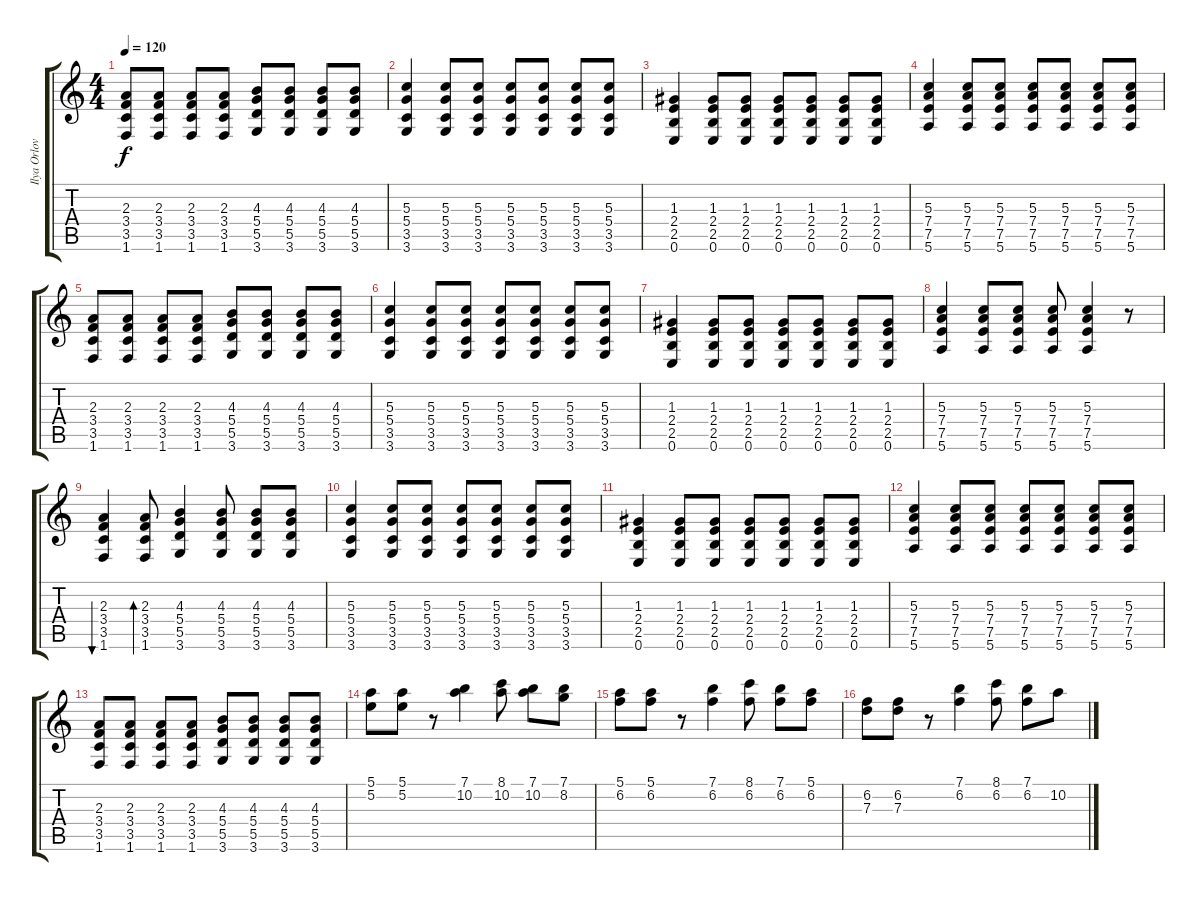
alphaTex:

\track ("Ilya Orlov" "Ilya Orlov") {instrument distortionguitar}
\staff {score tabs}
\tuning (E4 B3 G3 D3 A2 E2) {hide}
\ts (4 4)
\tempo 120
\clef g2
\ks c
(2.3 3.4 3.5 1.6).8{dy f} (2.3 3.4 3.5 1.6).8 (2.3 3.4 3.5 1.6).8 (2.3 3.4 3.5 1.6).8 (4.3 5.4 5.5 3.6).8 (4.3 5.4 5.5 3.6).8 (4.3 5.4 5.5 3.6).8 (4.3 5.4 5.5 3.6).8 |
(5.3 5.4 3.5 3.6).4 (5.3 5.4 3.5 3.6).8 (5.3 5.4 3.5 3.6).8 (5.3 5.4 3.5 3.6).8 (5.3 5.4 3.5 3.6).8 (5.3 5.4 3.5 3.6).8 (5.3 5.4 3.5 3.6).8 |
(1.3 2.4 2.5 0.6).4 (1.3 2.4 2.5 0.6).8 (1.3 2.4 2.5 0.6).8 (1.3 2.4 2.5 0.6).8 (1.3 2.4 2.5 0.6).8 (1.3 2.4 2.5 0.6).8 (1.3 2.4 2.5 0.6).8 |
(5.3 7.4 7.5 5.6).4 (5.3 7.4 7.5 5.6).8 (5.3 7.4 7.5 5.6).8 (5.3 7.4 7.5 5.6).8 (5.3 7.4 7.5 5.6).8 (5.3 7.4 7.5 5.6).8 (5.3 7.4 7.5 5.6).8 |
(2.3 3.4 3.5 1.6).8 (2.3 3.4 3.5 1.6).8 (2.3 3.4 3.5 1.6).8 (2.3 3.4 3.5 1.6).8 (4.3 5.4 5.5 3.6).8 (4.3 5.4 5.5 3.6).8 (4.3 5.4 5.5 3.6).8 (4.3 5.4 5.5 3.6).8 |
(5.3 5.4 3.5 3.6).4 (5.3 5.4 3.5 3.6).8 (5.3 5.4 3.5 3.6).8 (5.3 5.4 3.5 3.6).8 (5.3 5.4 3.5 3.6).8 (5.3 5.4 3.5 3.6).8 (5.3 5.4 3.5 3.6).8 |
(1.3 2.4 2.5 0.6).4 (1.3 2.4 2.5 0.6).8 (1.3 2.4 2.5 0.6).8 (1.3 2.4 2.5 0.6).8 (1.3 2.4 2.5 0.6).8 (1.3 2.4 2.5 0.6).8 (1.3 2.4 2.5 0.6).8 |
(5.3 7.4 7.5 5.6).4 (5.3 7.4 7.5 5.6).8 (5.3 7.4 7.5 5.6).8 (5.3 7.4 7.5 5.6).8 (5.3 7.4 7.5 5.6).4 r.8 |
(2.3 3.4 3.5 1.6).4{bu 60} (2.3 3.4 3.5 1.6).8{bd 60} (4.3 5.4 5.5 3.6).4 (4.3 5.4 5.5 3.6).8 (4.3 5.4 5.5 3.6).8 (4.3 5.4 5.5 3.6).8 |
(5.3 5.4 3.5 3.6).4 (5.3 5.4 3.5 3.6).8 (5.3 5.4 3.5 3.6).8 (5.3 5.4 3.5 3.6).8 (5.3 5.4 3.5 3.6).8 (5.3 5.4 3.5 3.6).8 (5.3 5.4 3.5 3.6).8 |
(1.3 2.4 2.5 0.6).4 (1.3 2.4 2.5 0.6).8 (1.3 2.4 2.5 0.6).8 (1.3 2.4 2.5 0.6).8 (1.3 2.4 2.5 0.6).8 (1.3 2.4 2.5 0.6).8 (1.3 2.4 2.5 0.6).8 |
(5.3 7.4 7.5 5.6).4 (5.3 7.4 7.5 5.6).8 (5.3 7.4 7.5 5.6).8 (5.3 7.4 7.5 5.6).8 (5.3 7.4 7.5 5.6).8 (5.3 7.4 7.5 5.6).8 (5.3 7.4 7.5 5.6).8 |
(2.3 3.4 3.5 1.6).8 (2.3 3.4 3.5 1.6).8 (2.3 3.4 3.5 1.6).8 (2.3 3.4 3.5 1.6).8 (4.3 5.4 5.5 3.6).8 (4.3 5.4 5.5 3.6).8 (4.3 5.4 5.5 3.6).8 (4.3 5.4 5.5 3.6).8 |
(5.1 5.2).8 (5.1 5.2).8 r.8 (7.1 10.2).4 (8.1 10.2).8 (7.1 10.2).8 (7.1 8.2).8 |
(5.1 6.2).8 (5.1 6.2).8 r.8 (7.1 6.2).4 (8.1 6.2).8 (7.1 6.2).8 (5.1 6.2).8 |
(6.2 7.3).8 (6.2 7.3).8 r.8 (7.1 6.2).4 (8.1 6.2).8 (7.1 6.2).8 10.2.8
